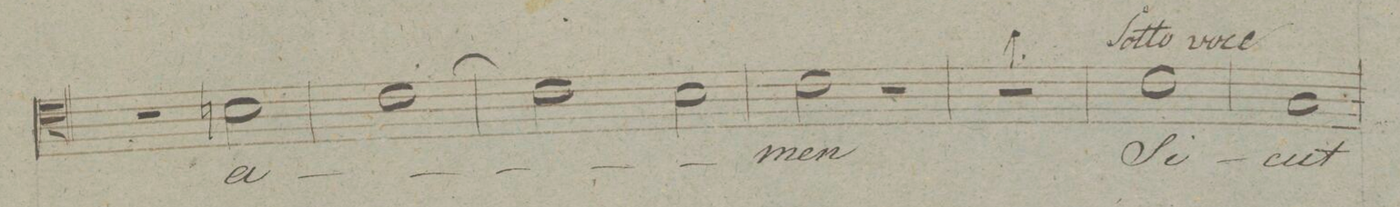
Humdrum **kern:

**kern	**text	**dynam
*I"Tenore.	*	*
*clefC4	*	*
*k[]	*	*
*met(c|)	*	*
*M2/2	*	*
2r	.	.
2Bn\	.	.
=186	=186	=186
[1c\	.	.
=187	=187	=187
2c\]	.	.
2B\	.	.
=188	=188	=188
2c\	.	.
2r	.	.
=189	=189	=189
1r	.	.
=190	=190	=190
1c\	si-	.
=191	=191	=191
1G/	-cut	.
=192	=192	=192
*-	*-	*-
